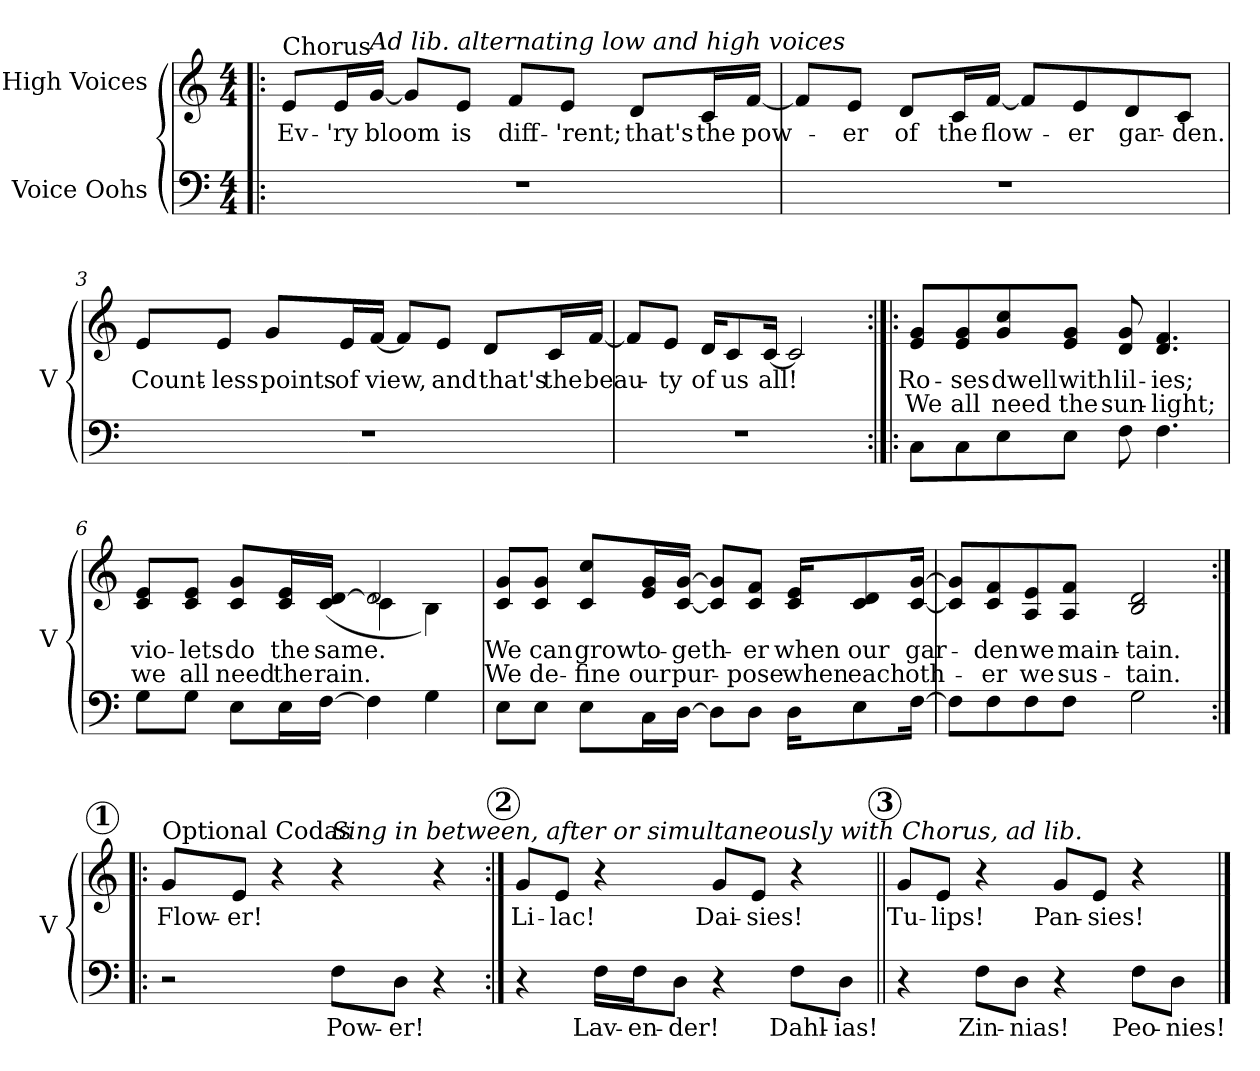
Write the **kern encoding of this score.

**kern	**text	**kern	**text	**text
*part2	*part2	*part1	*part1	*part1
*staff2	*staff2	*staff1	*staff1	*staff1
*I"Voice Oohs	*	*I"High Voices	*	*
*I'V	*	*I'V	*	*
*clefF4	*	*clefG2	*	*
*k[]	*	*k[]	*	*
*M4/4	*	*M4/4	*	*
*MM100	*	*MM100	*	*
=1!|:	=1!|:	=1!|:	=1!|:	=1!|:
!	!	!LO:TX:a:t=Chorus	!	!
1r	.	8e/L	Ev-	.
.	.	16e/L	-'ry	.
!	!	!LO:TX:a:i:t=Ad lib. alternating low and high voices	!	!
.	.	[<16g/JJ	bloom	.
.	.	8g/L]	.	.
.	.	8e/J	is	.
.	.	8f/L	diff-	.
.	.	8e/J	-'rent;	.
.	.	8d/L	that's	.
.	.	16c/L	the	.
.	.	[16f/JJ	pow-	.
=2	=2	=2	=2	=2
1r	.	8f/L]	.	.
.	.	8e/J	-er	.
.	.	8d/L	of	.
.	.	16c/L	the	.
.	.	[16f/JJ	flow-	.
.	.	8f/L]	.	.
.	.	8e/	-er	.
.	.	8d/	gar-	.
.	.	8c/J	-den.	.
=3	=3	=3	=3	=3
1r	.	8e/L	Count-	.
.	.	8e/J	-less	.
.	.	8g/L	points	.
.	.	16e/L	of	.
.	.	[<16f/JJ	view,	.
.	.	8f/L]	.	.
.	.	8e/J	and	.
.	.	8d/L	that's	.
.	.	16c/L	the	.
.	.	[<16f/JJ	beau-	.
=4	=4	=4	=4	=4
1r	.	8f/L]	.	.
.	.	8e/J	-ty	.
.	.	16d/KL	of	.
.	.	8c/	us	.
.	.	[<16c/Jk	all!	.
.	.	2c/]	.	.
=5:|!|:	=5:|!|:	=5:|!|:	=5:|!|:	=5:|!|:
8C\L	.	8e/ 8g/L	Ro-	We
8C\	.	8e/ 8g/	-ses	all
8E\	.	8g/ 8cc/	dwell	need
8E\J	.	8e/ 8g/J	with	the
8F\	.	8d/ 8g/	lil-	sun-
4.F\	.	4.d/ 4.f/	-ies;	-light;
=6	=6	=6	=6	=6
*	*	*^	*	*
8G\L	.	8c/ 8e/L	2ryy	vio-	we
8G\J	.	8c/ 8e/J	.	-lets	all
8E\L	.	8c/ 8g/L	.	do	need
16E\L	.	16c/ 16e/L	.	the	the
[16F\JJ	.	([16c/ [16d/JJ	.	same.	rain.
4F\]	.	2d/]	4c\]	.	.
4G\	.	.	4B\)	.	.
*	*	*v	*v	*	*
=7	=7	=7	=7	=7
8E\L	.	8c/ 8g/L	We	We
8E\J	.	8c/ 8g/J	can	de-
8E\L	.	8c/ 8cc/L	grow	-fine
16C\L	.	16e/ 16g/L	to-	our
[16D\JJ	.	[<16c/ [16g/JJ	-geth-	pur-
8D\L]	.	8c/] 8g/]L	.	.
8D\J	.	8c/ 8f/J	-er	-pose
16D\KL	.	16c/ 16e/KL	when	when
8E\	.	8c/ 8d/	our	each
[16F\Jk	.	[<16c/ [16g/Jk	gar-	oth-
=8	=8	=8	=8	=8
8F\L]	.	8c/] 8g/]L	.	.
8F\	.	8c/ 8f/	-den	-er
8F\	.	8A/ 8e/	we	we
8F\J	.	8A/ 8f/J	main-	sus-
2G\	.	2B/ 2d/	-tain.	-tain.
!!LO:REH:place=s1:a:enc=circle:t=1
=9:|!|:	=9:|!|:	=9:|!|:	=9:|!|:	=9:|!|:
!	!	!LO:TX:a:t=Optional Codas	!	!
2rE	.	8g/L	Flow-	.
.	.	8e/J	-er!	.
.	.	4r	.	.
!	!	!LO:TX:a:i:t=Sing in between, after or simultaneously with Chorus, ad lib.	!	!
8F\L	Pow-	4r	.	.
8D\J	-er!	.	.	.
4r	.	4r	.	.
!!LO:REH:place=s1:a:enc=circle:t=2
=10:|!	=10:|!	=10:|!	=10:|!	=10:|!
4r	.	8g/L	Li-	.
.	.	8e/J	-lac!	.
16F\LL	Lav-	4r	.	.
16F\J	-en-	.	.	.
8D\J	-der!	.	.	.
4r	.	8g/L	Dai-	.
.	.	8e/J	-sies!	.
8F\L	Dahl-	4r	.	.
8D\J	-ias!	.	.	.
!!LO:REH:place=s1:a:enc=circle:t=3
=11||	=11||	=11||	=11||	=11||
4r	.	8g/L	Tu-	.
.	.	8e/J	-lips!	.
8F\L	Zin-	4r	.	.
8D\J	-nias!	.	.	.
4r	.	8g/L	Pan-	.
.	.	8e/J	-sies!	.
8F\L	Peo-	4r	.	.
8D\J	-nies!	.	.	.
==	==	==	==	==
*-	*-	*-	*-	*-
